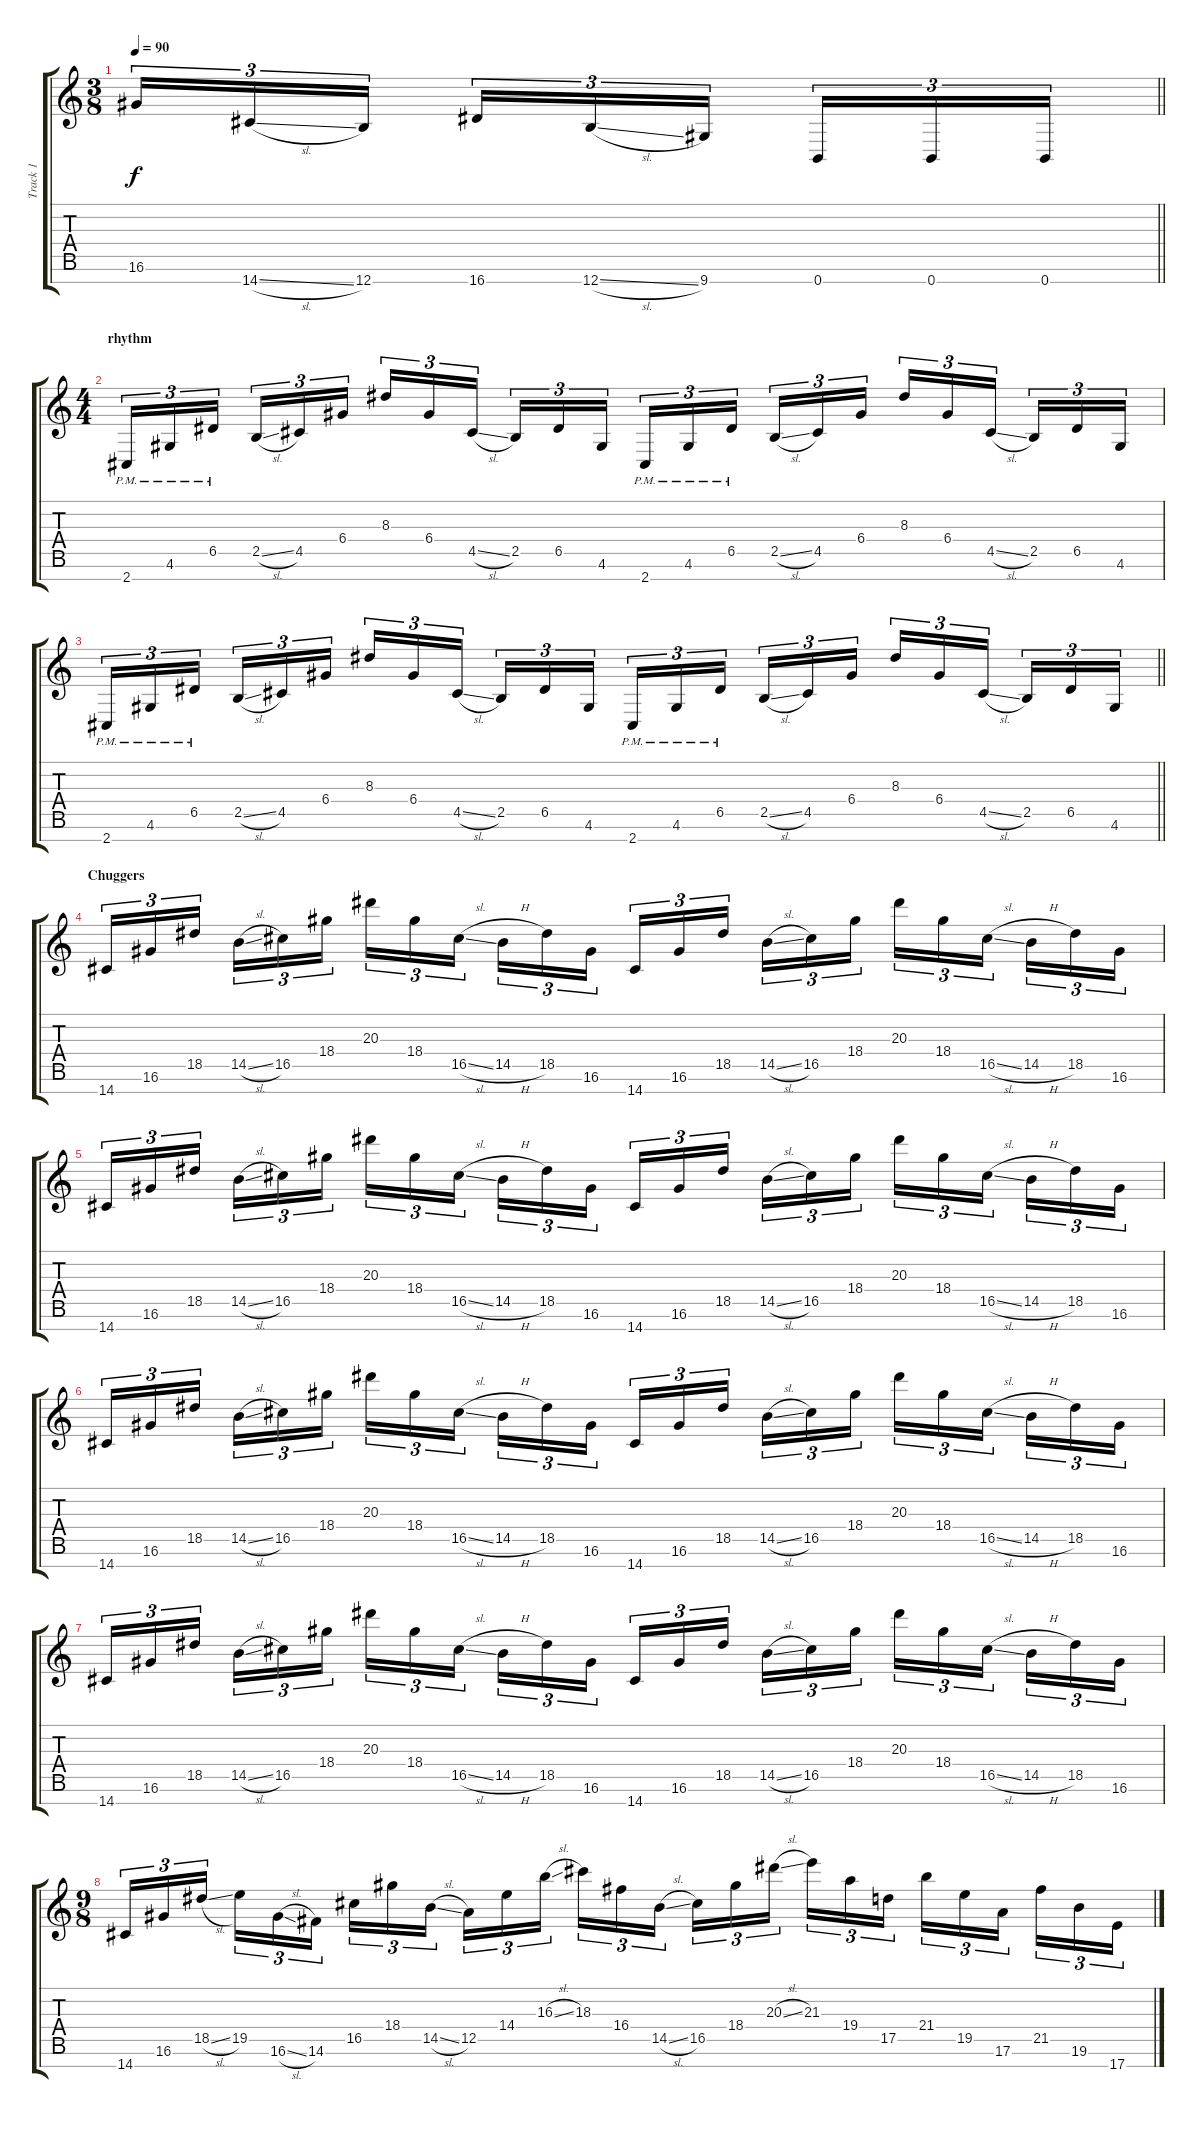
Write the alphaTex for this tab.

\track ("Track 1" "Track 1") {instrument overdrivenguitar}
\staff {score tabs}
\tuning (E4 B3 G3 D3 A2 E2 B1) {hide}
\ts (3 8)
\tempo 90
\clef g2
\barLineRight lightlight
\ks c
16.6.16{tu (3 2) dy f} 14.7{sl}.16{tu (3 2)} 12.7.16{tu (3 2)} 16.7.16{tu (3 2)} 12.7{sl}.16{tu (3 2)} 9.7.16{tu (3 2)} 0.7.16{tu (3 2)} 0.7.16{tu (3 2)} 0.7.16{tu (3 2)} |
\ts (4 4)
\section ("" "rhythm ")
2.7{pm}.16{tu (3 2) volume 9} 4.6{pm}.16{tu (3 2)} 6.5{pm}.16{tu (3 2) beam splitsecondary} 2.5{sl}.16{tu (3 2)} 4.5.16{tu (3 2)} 6.4.16{tu (3 2)} 8.3.16{tu (3 2)} 6.4.16{tu (3 2)} 4.5{sl}.16{tu (3 2) beam splitsecondary} 2.5.16{tu (3 2)} 6.5.16{tu (3 2)} 4.6.16{tu (3 2)} 2.7{pm}.16{tu (3 2)} 4.6{pm}.16{tu (3 2)} 6.5{pm}.16{tu (3 2) beam splitsecondary} 2.5{sl}.16{tu (3 2)} 4.5.16{tu (3 2)} 6.4.16{tu (3 2)} 8.3.16{tu (3 2)} 6.4.16{tu (3 2)} 4.5{sl}.16{tu (3 2) beam splitsecondary} 2.5.16{tu (3 2)} 6.5.16{tu (3 2)} 4.6.16{tu (3 2)} |
\barLineRight lightlight
2.7{pm}.16{tu (3 2)} 4.6{pm}.16{tu (3 2)} 6.5{pm}.16{tu (3 2) beam splitsecondary} 2.5{sl}.16{tu (3 2)} 4.5.16{tu (3 2)} 6.4.16{tu (3 2)} 8.3.16{tu (3 2)} 6.4.16{tu (3 2)} 4.5{sl}.16{tu (3 2) beam splitsecondary} 2.5.16{tu (3 2)} 6.5.16{tu (3 2)} 4.6.16{tu (3 2)} 2.7{pm}.16{tu (3 2)} 4.6{pm}.16{tu (3 2)} 6.5{pm}.16{tu (3 2) beam splitsecondary} 2.5{sl}.16{tu (3 2)} 4.5.16{tu (3 2)} 6.4.16{tu (3 2)} 8.3.16{tu (3 2)} 6.4.16{tu (3 2)} 4.5{sl}.16{tu (3 2) beam splitsecondary} 2.5.16{tu (3 2)} 6.5.16{tu (3 2)} 4.6.16{tu (3 2)} |
\section ("" "Chuggers")
14.7.16{tu (3 2)} 16.6.16{tu (3 2)} 18.5.16{tu (3 2) beam splitsecondary} 14.5{sl}.16{tu (3 2)} 16.5.16{tu (3 2)} 18.4.16{tu (3 2)} 20.3.16{tu (3 2)} 18.4.16{tu (3 2)} 16.5{sl}.16{tu (3 2) beam splitsecondary} 14.5{h}.16{tu (3 2)} 18.5.16{tu (3 2)} 16.6.16{tu (3 2)} 14.7.16{tu (3 2)} 16.6.16{tu (3 2)} 18.5.16{tu (3 2) beam splitsecondary} 14.5{sl}.16{tu (3 2)} 16.5.16{tu (3 2)} 18.4.16{tu (3 2)} 20.3.16{tu (3 2)} 18.4.16{tu (3 2)} 16.5{sl}.16{tu (3 2) beam splitsecondary} 14.5{h}.16{tu (3 2)} 18.5.16{tu (3 2)} 16.6.16{tu (3 2)} |
14.7.16{tu (3 2)} 16.6.16{tu (3 2)} 18.5.16{tu (3 2) beam splitsecondary} 14.5{sl}.16{tu (3 2)} 16.5.16{tu (3 2)} 18.4.16{tu (3 2)} 20.3.16{tu (3 2)} 18.4.16{tu (3 2)} 16.5{sl}.16{tu (3 2) beam splitsecondary} 14.5{h}.16{tu (3 2)} 18.5.16{tu (3 2)} 16.6.16{tu (3 2)} 14.7.16{tu (3 2)} 16.6.16{tu (3 2)} 18.5.16{tu (3 2) beam splitsecondary} 14.5{sl}.16{tu (3 2)} 16.5.16{tu (3 2)} 18.4.16{tu (3 2)} 20.3.16{tu (3 2)} 18.4.16{tu (3 2)} 16.5{sl}.16{tu (3 2) beam splitsecondary} 14.5{h}.16{tu (3 2)} 18.5.16{tu (3 2)} 16.6.16{tu (3 2)} |
14.7.16{tu (3 2)} 16.6.16{tu (3 2)} 18.5.16{tu (3 2) beam splitsecondary} 14.5{sl}.16{tu (3 2)} 16.5.16{tu (3 2)} 18.4.16{tu (3 2)} 20.3.16{tu (3 2)} 18.4.16{tu (3 2)} 16.5{sl}.16{tu (3 2) beam splitsecondary} 14.5{h}.16{tu (3 2)} 18.5.16{tu (3 2)} 16.6.16{tu (3 2)} 14.7.16{tu (3 2)} 16.6.16{tu (3 2)} 18.5.16{tu (3 2) beam splitsecondary} 14.5{sl}.16{tu (3 2)} 16.5.16{tu (3 2)} 18.4.16{tu (3 2)} 20.3.16{tu (3 2)} 18.4.16{tu (3 2)} 16.5{sl}.16{tu (3 2) beam splitsecondary} 14.5{h}.16{tu (3 2)} 18.5.16{tu (3 2)} 16.6.16{tu (3 2)} |
14.7.16{tu (3 2)} 16.6.16{tu (3 2)} 18.5.16{tu (3 2) beam splitsecondary} 14.5{sl}.16{tu (3 2)} 16.5.16{tu (3 2)} 18.4.16{tu (3 2)} 20.3.16{tu (3 2)} 18.4.16{tu (3 2)} 16.5{sl}.16{tu (3 2) beam splitsecondary} 14.5{h}.16{tu (3 2)} 18.5.16{tu (3 2)} 16.6.16{tu (3 2)} 14.7.16{tu (3 2)} 16.6.16{tu (3 2)} 18.5.16{tu (3 2) beam splitsecondary} 14.5{sl}.16{tu (3 2)} 16.5.16{tu (3 2)} 18.4.16{tu (3 2)} 20.3.16{tu (3 2)} 18.4.16{tu (3 2)} 16.5{sl}.16{tu (3 2) beam splitsecondary} 14.5{h}.16{tu (3 2)} 18.5.16{tu (3 2)} 16.6.16{tu (3 2)} |
\ts (9 8)
14.7.16{tu (3 2) volume 12} 16.6.16{tu (3 2)} 18.5{sl}.16{tu (3 2) beam splitsecondary} 19.5.16{tu (3 2)} 16.6{sl}.16{tu (3 2)} 14.6.16{tu (3 2) beam splitsecondary} 16.5.16{tu (3 2)} 18.4.16{tu (3 2)} 14.5{sl}.16{tu (3 2)} 12.5.16{tu (3 2)} 14.4.16{tu (3 2)} 16.3{sl}.16{tu (3 2) beam splitsecondary} 18.3.16{tu (3 2)} 16.4.16{tu (3 2)} 14.5{sl}.16{tu (3 2) beam splitsecondary} 16.5.16{tu (3 2)} 18.4.16{tu (3 2)} 20.3{sl}.16{tu (3 2)} 21.3.16{tu (3 2)} 19.4.16{tu (3 2)} 17.5.16{tu (3 2) beam splitsecondary} 21.4.16{tu (3 2)} 19.5.16{tu (3 2)} 17.6.16{tu (3 2) beam splitsecondary} 21.5.16{tu (3 2)} 19.6.16{tu (3 2)} 17.7.16{tu (3 2)}
